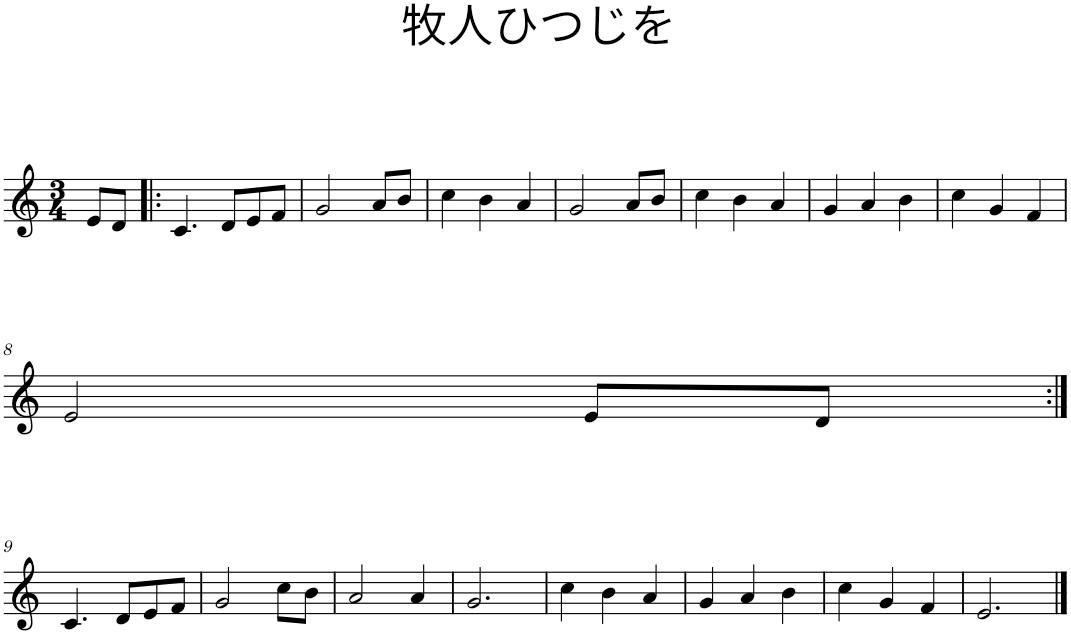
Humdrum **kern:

**kern
*part1
*staff1
*I"Piano
*I'Pno.
*clefG2
*k[]
*M3/4
=
8e/L
8d/J
=1!|:
4.c/
8d/L
8e/
8f/J
=2
2g/
8a/L
8b/J
=3
4cc\
4b\
4a/
=4
2g/
8a/L
8b/J
=5
4cc\
4b\
4a/
=6
4g/
4a/
4b\
=7
4cc\
4g/
4f/
!!LO:LB:g=z
=8
2e/
8e/L
8d/J
!!LO:LB:g=z
=9:|!
4.c/
8d/L
8e/
8f/J
=10
2g/
8cc\L
8b\J
=11
2a/
4a/
=12
2.g/
=13
4cc\
4b\
4a/
=14
4g/
4a/
4b\
=15
4cc\
4g/
4f/
=16
2.e/
==
*-
